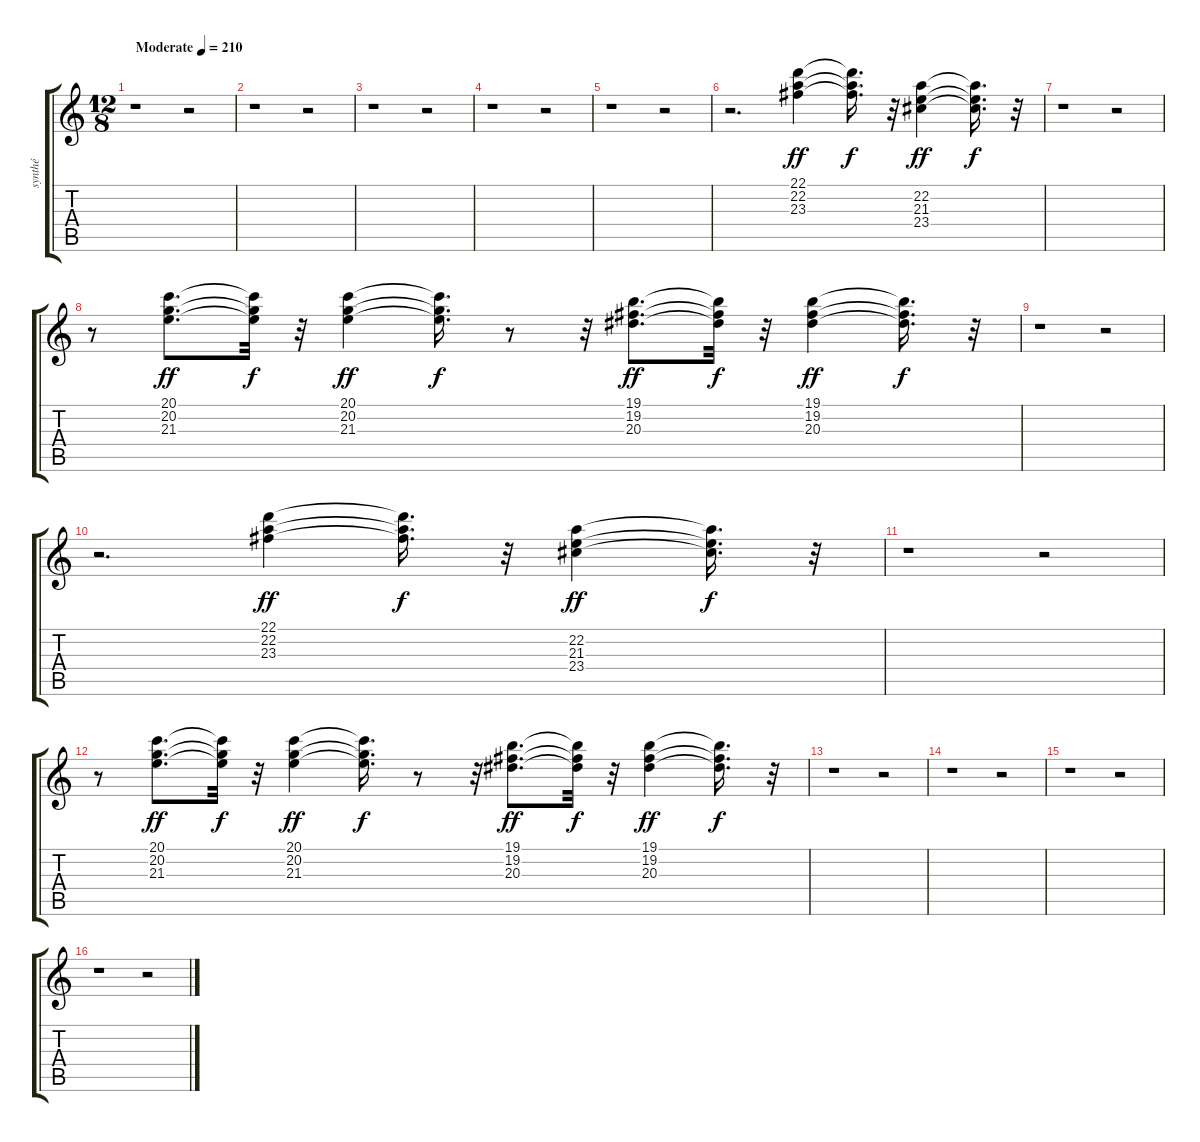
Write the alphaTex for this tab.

\track ("synthé" "synthé") {instrument synthbrass1}
\staff {score tabs}
\tuning (E4 B3 G3 D3 A2 E2) {hide}
\ts (12 8)
\tempo (210 "Moderate")
\clef g2
\ks c
r.1{dy ff instrument synthbrass1} r.2 |
r.1 r.2 |
r.1 r.2 |
r.1 r.2 |
r.1 r.2 |
r.2{d} (22.1 22.2 23.3).4 (22.1{t} 22.2{t} 23.3{t}).16{d dy f} r.32 (22.2 21.3 23.4).4{dy ff} (22.2{t} 21.3{t} 23.4{t}).16{d dy f} r.32 |
r.1 r.2 |
r.8 (20.1 20.2 21.3).8{d dy ff} (20.1{t} 20.2{t} 21.3{t}).32{dy f} r.32 (20.1 20.2 21.3).4{dy ff} (20.1{t} 20.2{t} 21.3{t}).16{d dy f} r.8 r.32 (19.1 19.2 20.3).8{d dy ff} (19.1{t} 19.2{t} 20.3{t}).32{dy f} r.32 (19.1 19.2 20.3).4{dy ff} (19.1{t} 19.2{t} 20.3{t}).16{d dy f} r.32 |
r.1 r.2 |
r.2{d} (22.1 22.2 23.3).4{dy ff} (22.1{t} 22.2{t} 23.3{t}).16{d dy f} r.32 (22.2 21.3 23.4).4{dy ff} (22.2{t} 21.3{t} 23.4{t}).16{d dy f} r.32 |
r.1 r.2 |
r.8 (20.1 20.2 21.3).8{d dy ff} (20.1{t} 20.2{t} 21.3{t}).32{dy f} r.32 (20.1 20.2 21.3).4{dy ff} (20.1{t} 20.2{t} 21.3{t}).16{d dy f} r.8 r.32 (19.1 19.2 20.3).8{d dy ff} (19.1{t} 19.2{t} 20.3{t}).32{dy f} r.32 (19.1 19.2 20.3).4{dy ff} (19.1{t} 19.2{t} 20.3{t}).16{d dy f} r.32 |
r.1 r.2 |
r.1 r.2 |
r.1 r.2 |
r.1 r.2
